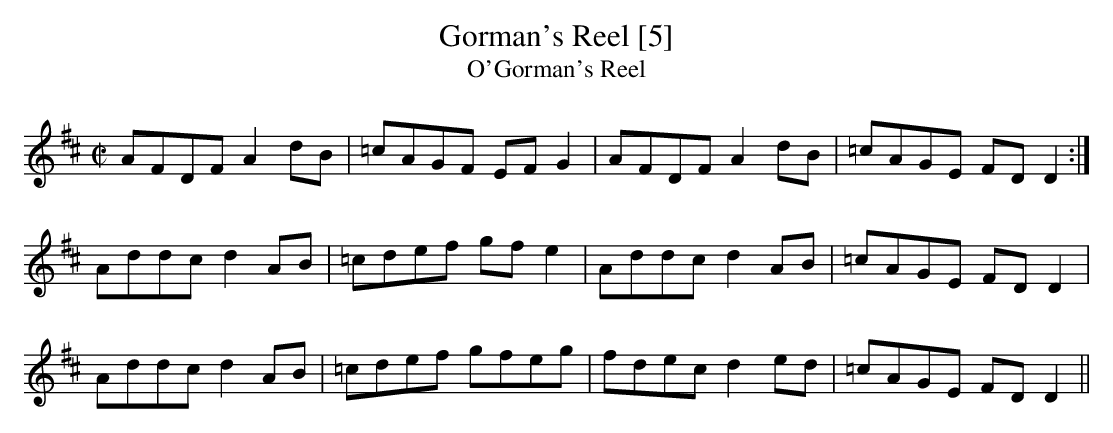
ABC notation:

X:1
T:Gorman's Reel [5]
T:O'Gorman's Reel
M:C|
L:1/8
K:D
AFDF A2 dB|=cAGF EF G2|AFDF A2 dB|=cAGE FD D2:|
Addc d2 AB|=cdef gf e2|Addc d2 AB|=cAGE FD D2|
Addc d2 AB|=cdef gfeg|fdec d2 ed|=cAGE FD D2||
